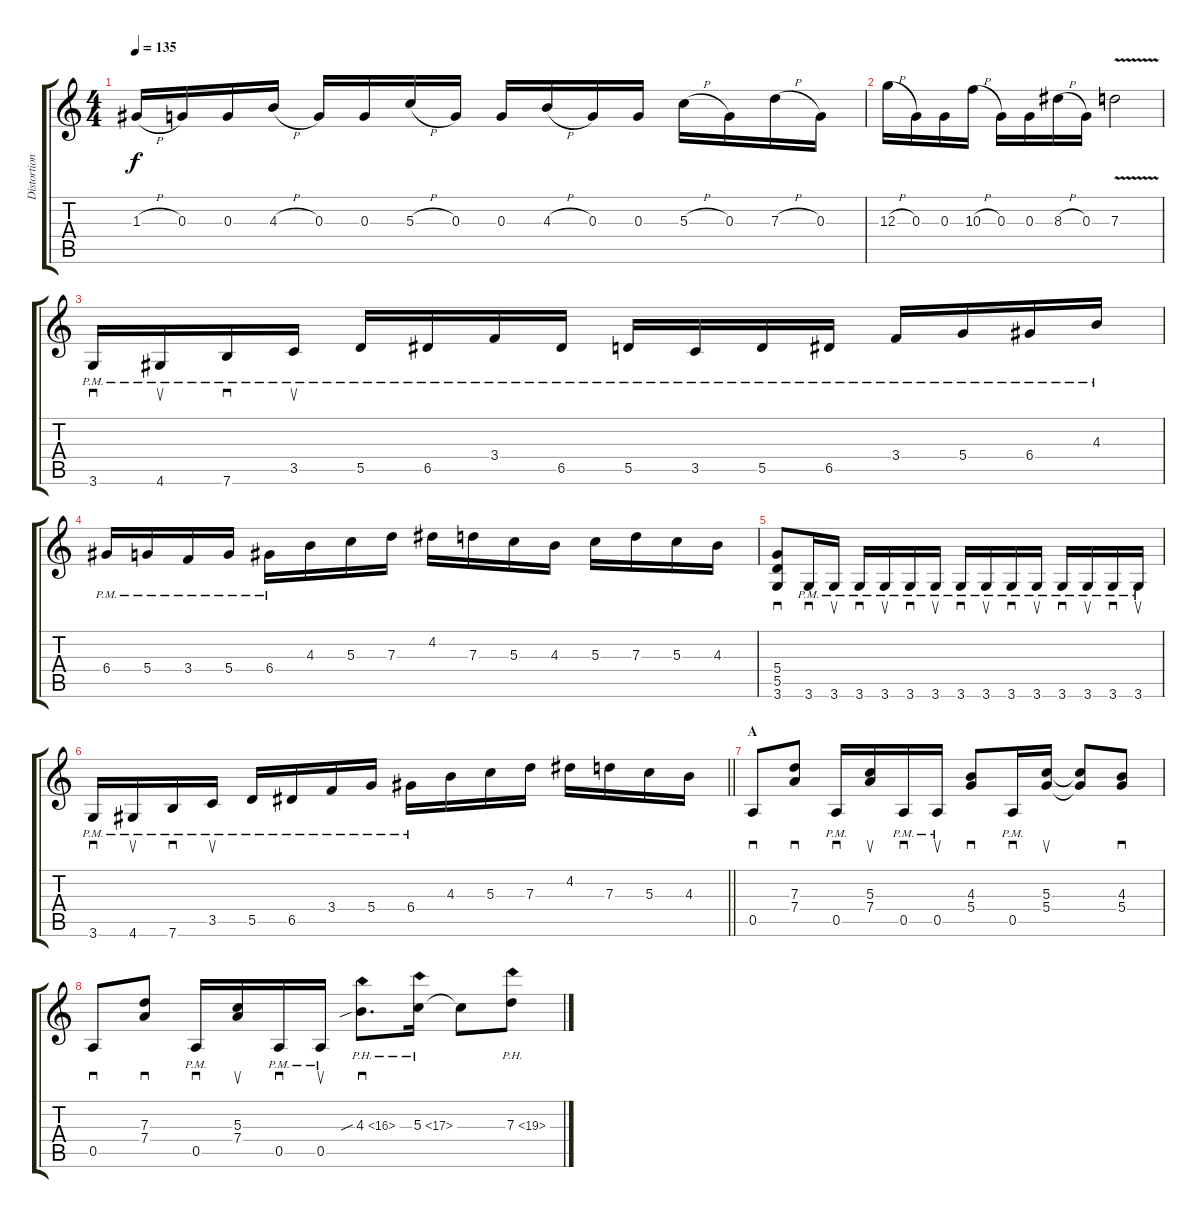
\track ("Distortion Guitar" "Distortion") {instrument overdrivenguitar}
\staff {score tabs}
\tuning (E4 B3 G3 D3 A2 E2) {hide}
\ts (4 4)
\tempo 135
\clef g2
\ks c
1.3{h}.16{dy f} 0.3.16 0.3.16 4.3{h}.16 0.3.16 0.3.16 5.3{h}.16 0.3.16 0.3.16 4.3{h}.16 0.3.16 0.3.16 5.3{h}.16 0.3.16 7.3{h}.16 0.3.16 |
12.3{h}.16 0.3.16 0.3.16 10.3{h}.16 0.3.16 0.3.16 8.3{h}.16 0.3.16 7.3{v}.2 |
3.6{pm}.16{sd} 4.6{pm}.16{su} 7.6{pm}.16{sd} 3.5{pm}.16{su} 5.5{pm}.16 6.5{pm}.16 3.4{pm}.16 6.5{pm}.16 5.5{pm}.16 3.5{pm}.16 5.5{pm}.16 6.5{pm}.16 3.4{pm}.16 5.4{pm}.16 6.4{pm}.16 4.3{pm}.16 |
6.4{pm}.16 5.4{pm}.16 3.4{pm}.16 5.4{pm}.16 6.4{pm}.16 4.3.16 5.3.16 7.3.16 4.2.16 7.3.16 5.3.16 4.3.16 5.3.16 7.3.16 5.3.16 4.3.16 |
(5.4 5.5 3.6).8{sd} 3.6{pm}.16{sd} 3.6{pm}.16{su} 3.6{pm}.16{sd} 3.6{pm}.16{su} 3.6{pm}.16{sd} 3.6{pm}.16{su} 3.6{pm}.16{sd} 3.6{pm}.16{su} 3.6{pm}.16{sd} 3.6{pm}.16{su} 3.6{pm}.16{sd} 3.6{pm}.16{su} 3.6{pm}.16{sd} 3.6{pm}.16{su} |
\barLineRight lightlight
3.6{pm}.16{sd} 4.6{pm}.16{su} 7.6{pm}.16{sd} 3.5{pm}.16{su} 5.5{pm}.16 6.5{pm}.16 3.4{pm}.16 5.4{pm}.16 6.4{pm}.16 4.3.16 5.3.16 7.3.16 4.2.16 7.3.16 5.3.16 4.3.16 |
\section ("" "A")
0.5.8{sd} (7.3 7.4).8{sd} 0.5{pm}.16{sd} (5.3 7.4).16{su} 0.5{pm}.16{sd} 0.5{pm}.16{su} (4.3 5.4).8{sd} 0.5{pm}.16{sd} (5.3 5.4).16{su} (5.3{t} 5.4{t}).8 (4.3 5.4).8{sd} |
0.5.8{sd} (7.3 7.4).8{sd} 0.5{pm}.16{sd} (5.3 7.4).16{su} 0.5{pm}.16{sd} 0.5{pm}.16{su} 4.3{ph 12 sib}.8{d sd} 5.3{ph 12}.16 5.3{t}.8 7.3{ph 12}.8
